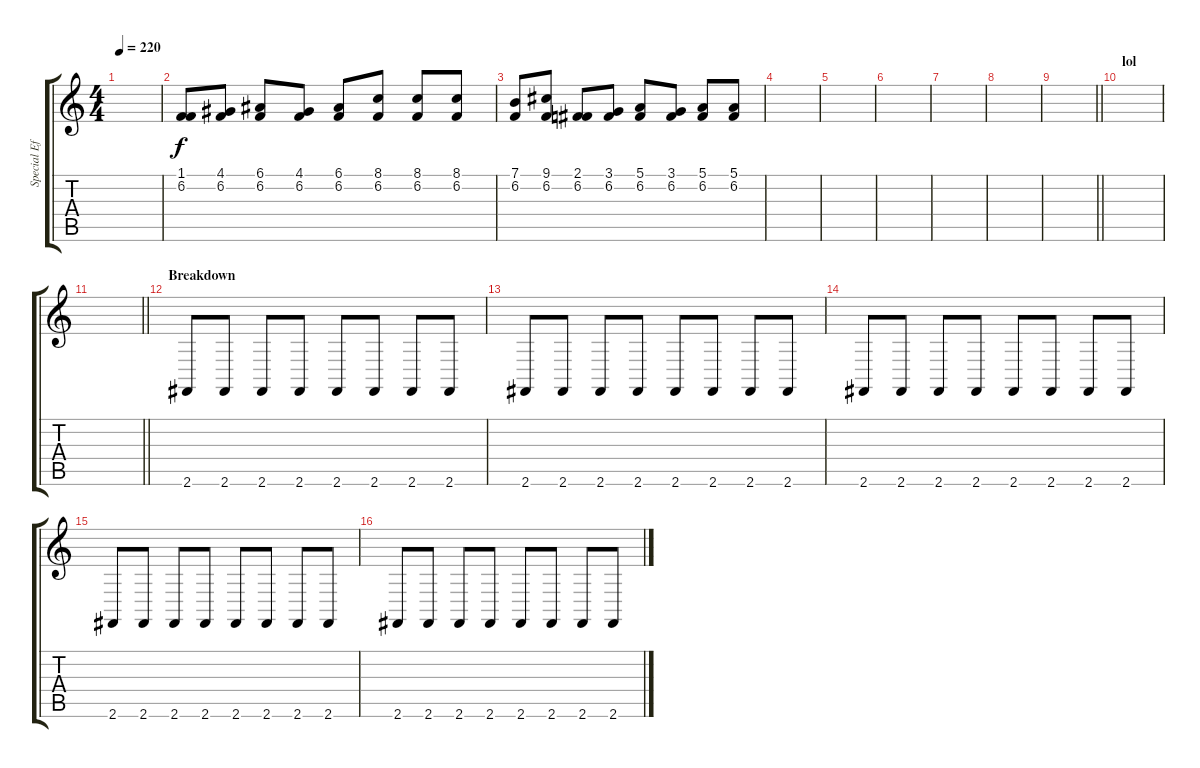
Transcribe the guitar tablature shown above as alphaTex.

\track ("Special Effect" "Special Ef") {instrument guitarfretnoise}
\staff {score tabs}
\tuning (E4 B3 G3 D3 A2 E2) {hide}
\ts (4 4)
\tempo 220
\clef g2
\ks c
|
(1.1 6.2).8 (4.1 6.2).8 (6.1 6.2).8 (4.1 6.2).8 (6.1 6.2).8 (8.1 6.2).8 (8.1 6.2).8 (8.1 6.2).8 |
(7.1 6.2).8 (9.1 6.2).8 (2.1 6.2).8 (3.1 6.2).8 (5.1 6.2).8 (3.1 6.2).8 (5.1 6.2).8 (5.1 6.2).8 |
|
|
|
|
|
\barLineRight lightlight
|
\section ("" "lol")
|
\barLineRight lightlight
|
\section ("" "Breakdown")
2.6.8 2.6.8 2.6.8 2.6.8 2.6.8 2.6.8 2.6.8 2.6.8 |
2.6.8 2.6.8 2.6.8 2.6.8 2.6.8 2.6.8 2.6.8 2.6.8 |
2.6.8 2.6.8 2.6.8 2.6.8 2.6.8 2.6.8 2.6.8 2.6.8 |
2.6.8 2.6.8 2.6.8 2.6.8 2.6.8 2.6.8 2.6.8 2.6.8 |
2.6.8 2.6.8 2.6.8 2.6.8 2.6.8 2.6.8 2.6.8 2.6.8
